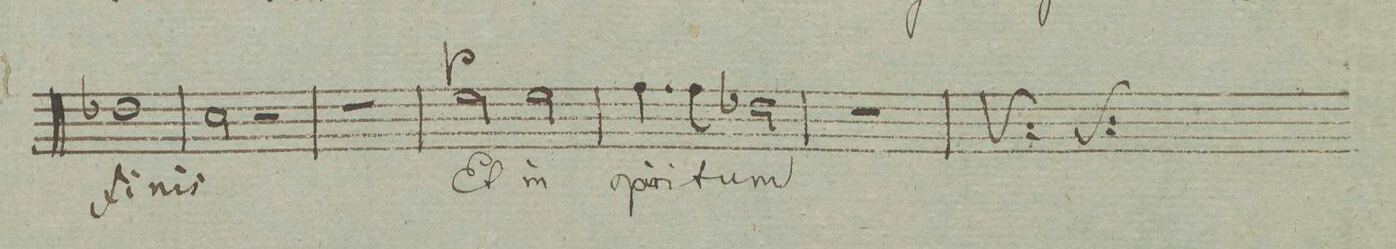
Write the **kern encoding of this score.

**kern	**text	**dynam
*I"Soprano. Tutti.	*	*
*clefC1	*	*
*k[]	*	*
*met(c|)	*	*
*M2/2	*	*
1b-X\	fi-	.
=158	=158	=158
2a\	-nis.	.
2r	.	.
=159	=159	=159
1r	.	.
=160	=160	=160
2cc\	Et	p
2cc\	in	.
=161	=161	=161
4.dd\	Spi-	.
8dd\	-ri-	.
2b-X\	-tum	.
=162	=162	=162
1r	.	.
=163	=163	=163
*-	*-	*-
